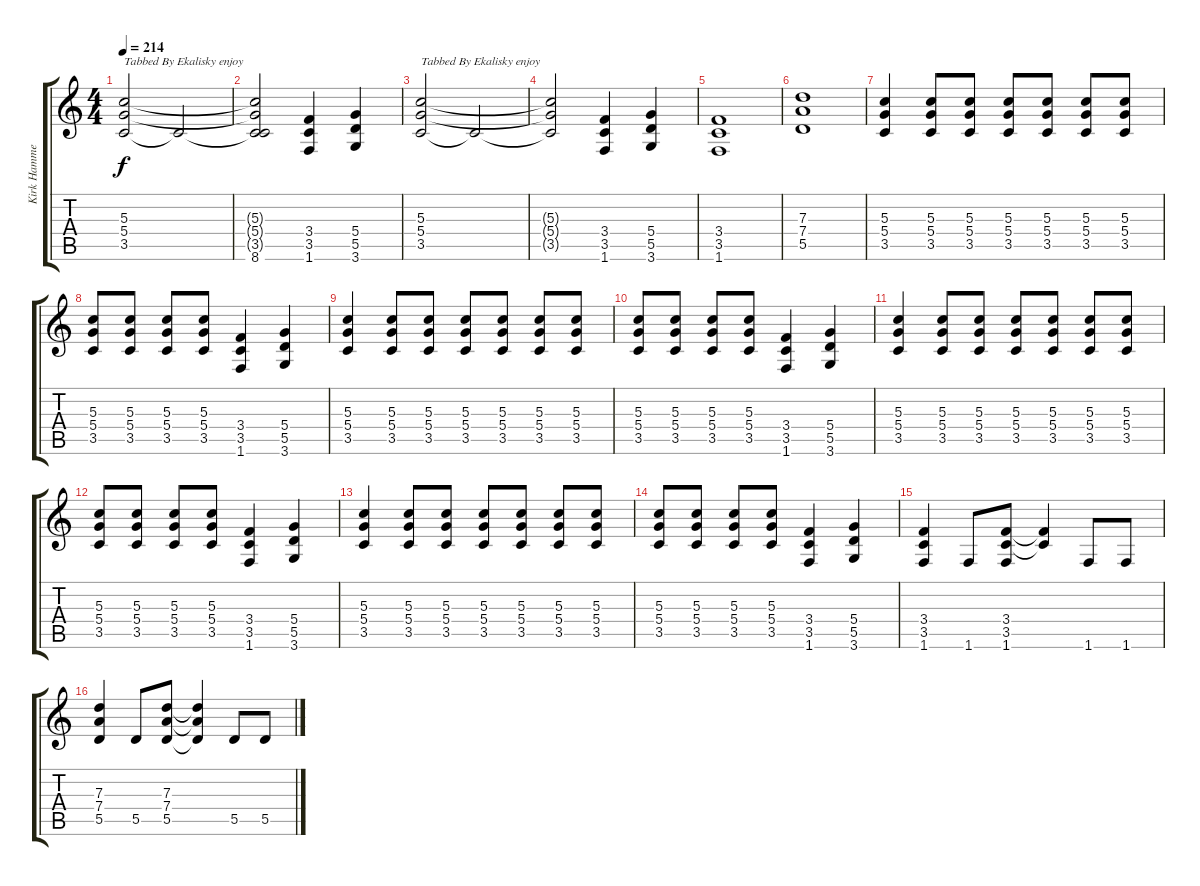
\track ("Kirk Hammet" "Kirk Hamme") {instrument distortionguitar}
\staff {score tabs}
\tuning (E4 B3 G3 D3 A2 E2) {hide}
\ts (4 4)
\tempo 214
\clef g2
\ks c
(5.3 5.4 3.5).2{txt "Tabbed By Ekalisky enjoy" dy f instrument distortionguitar} 3.5{t}.2 |
(5.3{t} 5.4{t} 3.5{t} 8.6).2 (3.4 3.5 1.6).4 (5.4 5.5 3.6).4 |
(5.3 5.4 3.5).2{txt "Tabbed By Ekalisky enjoy"} 3.5{t}.2 |
(5.3{t} 5.4{t} 3.5{t}).2 (3.4 3.5 1.6).4 (5.4 5.5 3.6).4 |
(3.4 3.5 1.6).1 |
(7.3 7.4 5.5).1 |
(5.3 5.4 3.5).4 (5.3 5.4 3.5).8 (5.3 5.4 3.5).8 (5.3 5.4 3.5).8 (5.3 5.4 3.5).8 (5.3 5.4 3.5).8 (5.3 5.4 3.5).8 |
(5.3 5.4 3.5).8 (5.3 5.4 3.5).8 (5.3 5.4 3.5).8 (5.3 5.4 3.5).8 (3.4 3.5 1.6).4 (5.4 5.5 3.6).4 |
(5.3 5.4 3.5).4 (5.3 5.4 3.5).8 (5.3 5.4 3.5).8 (5.3 5.4 3.5).8 (5.3 5.4 3.5).8 (5.3 5.4 3.5).8 (5.3 5.4 3.5).8 |
(5.3 5.4 3.5).8 (5.3 5.4 3.5).8 (5.3 5.4 3.5).8 (5.3 5.4 3.5).8 (3.4 3.5 1.6).4 (5.4 5.5 3.6).4 |
(5.3 5.4 3.5).4 (5.3 5.4 3.5).8 (5.3 5.4 3.5).8 (5.3 5.4 3.5).8 (5.3 5.4 3.5).8 (5.3 5.4 3.5).8 (5.3 5.4 3.5).8 |
(5.3 5.4 3.5).8 (5.3 5.4 3.5).8 (5.3 5.4 3.5).8 (5.3 5.4 3.5).8 (3.4 3.5 1.6).4 (5.4 5.5 3.6).4 |
(5.3 5.4 3.5).4 (5.3 5.4 3.5).8 (5.3 5.4 3.5).8 (5.3 5.4 3.5).8 (5.3 5.4 3.5).8 (5.3 5.4 3.5).8 (5.3 5.4 3.5).8 |
(5.3 5.4 3.5).8 (5.3 5.4 3.5).8 (5.3 5.4 3.5).8 (5.3 5.4 3.5).8 (3.4 3.5 1.6).4 (5.4 5.5 3.6).4 |
(3.4 3.5 1.6).4 1.6.8 (3.4 3.5 1.6).8 (3.4{t} 3.5{t}).4 1.6.8 1.6.8 |
(7.3 7.4 5.5).4 5.5.8 (7.3 7.4 5.5).8 (7.3{t} 7.4{t} 5.5{t}).4 5.5.8 5.5.8
